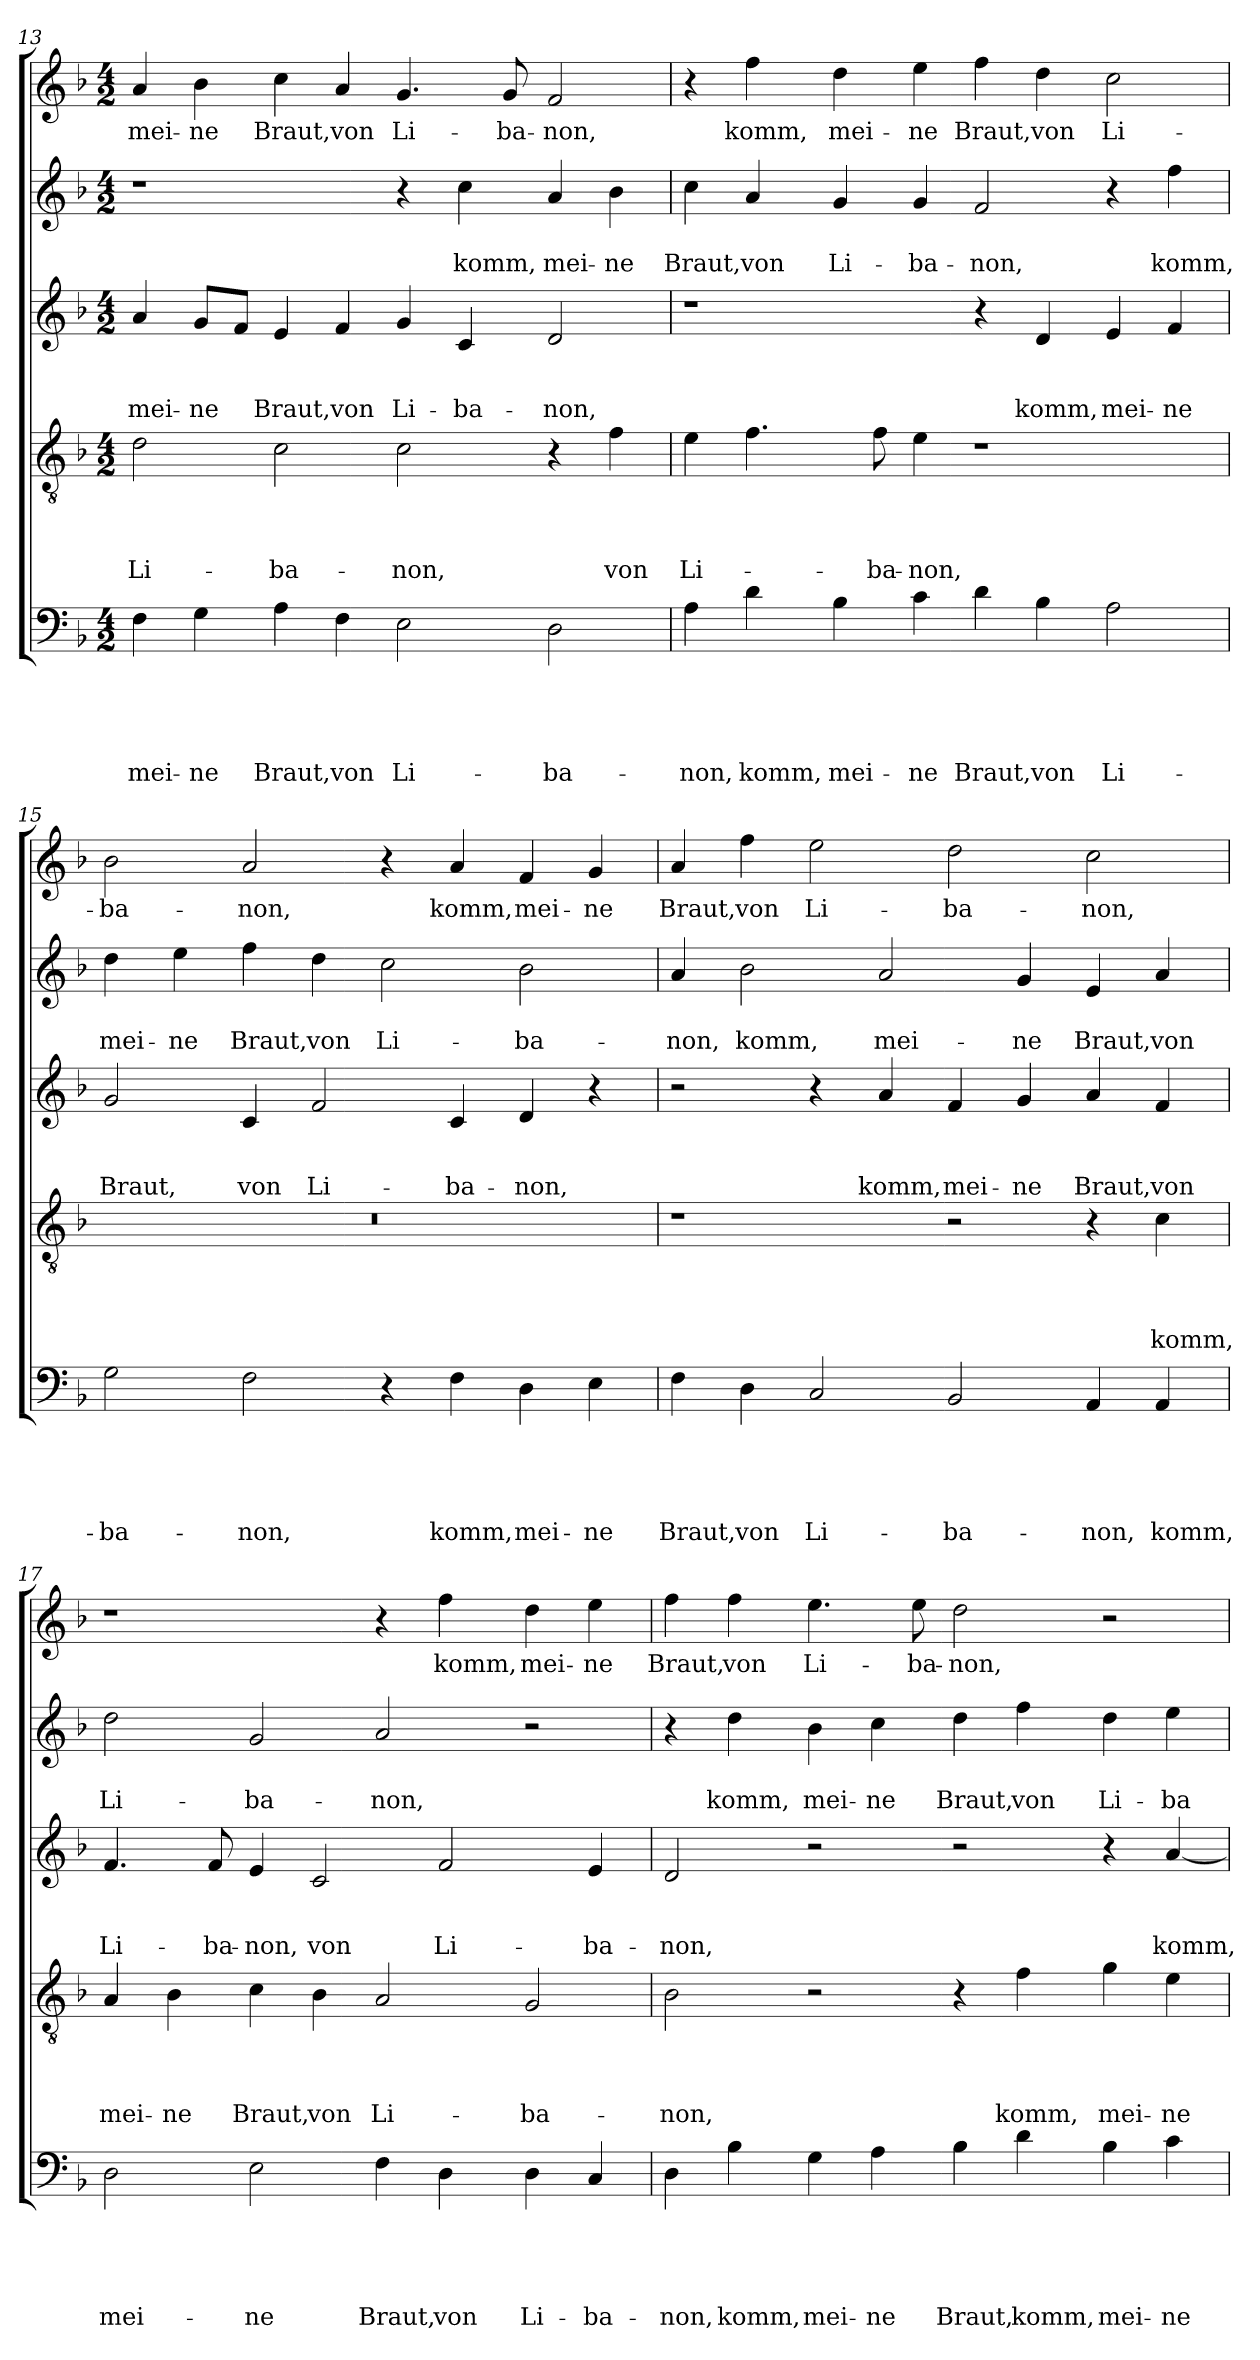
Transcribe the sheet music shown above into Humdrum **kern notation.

**kern	**text	**text	**text	**text	**text	**kern	**text	**text	**text	**text	**kern	**text	**text	**text	**kern	**text	**text	**kern	**text
*part5	*part5	*part5	*part5	*part5	*part5	*part4	*part4	*part4	*part4	*part4	*part3	*part3	*part3	*part3	*part2	*part2	*part2	*part1	*part1
*staff5	*staff5	*staff5	*staff5	*staff5	*staff5	*staff4	*staff4	*staff4	*staff4	*staff4	*staff3	*staff3	*staff3	*staff3	*staff2	*staff2	*staff2	*staff1	*staff1
!!LO:PB:g=z
*clefF4	*	*	*	*	*	*clefGv2	*	*	*	*	*clefG2	*	*	*	*clefG2	*	*	*clefG2	*
*k[b-]	*	*	*	*	*	*k[b-]	*	*	*	*	*k[b-]	*	*	*	*k[b-]	*	*	*k[b-]	*
*F:	*	*	*	*	*	*F:	*	*	*	*	*F:	*	*	*	*F:	*	*	*F:	*
*M4/2	*	*	*	*	*	*M4/2	*	*	*	*	*M4/2	*	*	*	*M4/2	*	*	*M4/2	*
=13	=13	=13	=13	=13	=13	=13	=13	=13	=13	=13	=13	=13	=13	=13	=13	=13	=13	=13	=13
!	!	!	!	!	!LO:LY:b	!	!	!	!	!LO:LY:b	!	!	!	!LO:LY:b	!	!	!	!	!LO:LY:b
4F\	.	.	.	.	mei-	2d\	.	.	.	Li-	4a/	.	.	mei-	1r	.	.	4a/	mei-
!	!	!	!	!	!LO:LY:b	!	!	!	!	!	!	!	!	!LO:LY:b	!	!	!	!	!LO:LY:b
4G\	.	.	.	.	-ne	.	.	.	.	.	8g/L	.	.	-ne	.	.	.	4b-\	-ne
.	.	.	.	.	.	.	.	.	.	.	8f/J	.	.	.	.	.	.	.	.
!	!	!	!	!	!LO:LY:b	!	!	!	!	!LO:LY:b	!	!	!	!LO:LY:b	!	!	!	!	!LO:LY:b
4A\	.	.	.	.	Braut,	2c\	.	.	.	-ba-	4e/	.	.	Braut,	.	.	.	4cc\	Braut,
!	!	!	!	!	!LO:LY:b	!	!	!	!	!	!	!	!	!LO:LY:b	!	!	!	!	!LO:LY:b
4F\	.	.	.	.	von	.	.	.	.	.	4f/	.	.	von	.	.	.	4a/	von
!	!	!	!	!	!LO:LY:b	!	!	!	!	!LO:LY:b	!	!	!	!LO:LY:b	!	!	!	!	!LO:LY:b
2E\	.	.	.	.	Li-	2c\	.	.	.	-non,	4g/	.	.	Li-	4r	.	.	4.g/	Li-
!	!	!	!	!	!	!	!	!	!	!	!	!	!	!LO:LY:b	!	!	!LO:LY:b	!	!
.	.	.	.	.	.	.	.	.	.	.	4c/	.	.	-ba-	4cc\	.	komm,	.	.
!	!	!	!	!	!	!	!	!	!	!	!	!	!	!	!	!	!	!	!LO:LY:b
.	.	.	.	.	.	.	.	.	.	.	.	.	.	.	.	.	.	8g/	-ba-
!	!	!	!	!	!LO:LY:b	!	!	!	!	!	!	!	!	!LO:LY:b	!	!	!LO:LY:b	!	!LO:LY:b
2D\	.	.	.	.	-ba-	4r	.	.	.	.	2d/	.	.	-non,	4a/	.	mei-	2f/	-non,
!	!	!	!	!	!	!	!	!	!	!LO:LY:b	!	!	!	!	!	!	!LO:LY:b	!	!
.	.	.	.	.	.	4f\	.	.	.	von	.	.	.	.	4b-\	.	-ne	.	.
=14	=14	=14	=14	=14	=14	=14	=14	=14	=14	=14	=14	=14	=14	=14	=14	=14	=14	=14	=14
!	!	!	!	!	!LO:LY:b	!	!	!	!	!LO:LY:b	!	!	!	!	!	!	!LO:LY:b	!	!
4A\	.	.	.	.	-non,	4e\	.	.	.	Li-	1r	.	.	.	4cc\	.	Braut,	4r	.
!	!	!	!	!	!LO:LY:b	!	!	!	!	!	!	!	!	!	!	!	!LO:LY:b	!	!LO:LY:b
4d\	.	.	.	.	komm,	4.f\	.	.	.	.	.	.	.	.	4a/	.	von	4ff\	komm,
!	!	!	!	!	!LO:LY:b	!	!	!	!	!	!	!	!	!	!	!	!LO:LY:b	!	!LO:LY:b
4B-\	.	.	.	.	mei-	.	.	.	.	.	.	.	.	.	4g/	.	Li-	4dd\	mei-
!	!	!	!	!	!	!	!	!	!	!LO:LY:b	!	!	!	!	!	!	!	!	!
.	.	.	.	.	.	8f\	.	.	.	-ba-	.	.	.	.	.	.	.	.	.
!	!	!	!	!	!LO:LY:b	!	!	!	!	!LO:LY:b	!	!	!	!	!	!	!LO:LY:b	!	!LO:LY:b
4c\	.	.	.	.	-ne	4e\	.	.	.	-non,	.	.	.	.	4g/	.	-ba-	4ee\	-ne
!	!	!	!	!	!LO:LY:b	!	!	!	!	!	!	!	!	!	!	!	!LO:LY:b	!	!LO:LY:b
4d\	.	.	.	.	Braut,	1r	.	.	.	.	4r	.	.	.	2f/	.	-non,	4ff\	Braut,
!	!	!	!	!	!LO:LY:b	!	!	!	!	!	!	!	!	!LO:LY:b	!	!	!	!	!LO:LY:b
4B-\	.	.	.	.	von	.	.	.	.	.	4d/	.	.	komm,	.	.	.	4dd\	von
!	!	!	!	!	!LO:LY:b	!	!	!	!	!	!	!	!	!LO:LY:b	!	!	!	!	!LO:LY:b
2A\	.	.	.	.	Li-	.	.	.	.	.	4e/	.	.	mei-	4r	.	.	2cc\	Li-
!	!	!	!	!	!	!	!	!	!	!	!	!	!	!LO:LY:b	!	!	!LO:LY:b	!	!
.	.	.	.	.	.	.	.	.	.	.	4f/	.	.	-ne	4ff\	.	komm,	.	.
=15	=15	=15	=15	=15	=15	=15	=15	=15	=15	=15	=15	=15	=15	=15	=15	=15	=15	=15	=15
!	!	!	!	!	!LO:LY:b	!	!	!	!	!	!	!	!	!LO:LY:b	!	!	!LO:LY:b	!	!LO:LY:b
2G\	.	.	.	.	-ba-	0r	.	.	.	.	2g/	.	.	Braut,	4dd\	.	mei-	2b-\	-ba-
!	!	!	!	!	!	!	!	!	!	!	!	!	!	!	!	!	!LO:LY:b	!	!
.	.	.	.	.	.	.	.	.	.	.	.	.	.	.	4ee\	.	-ne	.	.
!	!	!	!	!	!LO:LY:b	!	!	!	!	!	!	!	!	!LO:LY:b	!	!	!LO:LY:b	!	!LO:LY:b
2F\	.	.	.	.	-non,	.	.	.	.	.	4c/	.	.	von	4ff\	.	Braut,	2a/	-non,
!	!	!	!	!	!	!	!	!	!	!	!	!	!	!LO:LY:b	!	!	!LO:LY:b	!	!
.	.	.	.	.	.	.	.	.	.	.	2f/	.	.	Li-	4dd\	.	von	.	.
!	!	!	!	!	!	!	!	!	!	!	!	!	!	!	!	!	!LO:LY:b	!	!
4r	.	.	.	.	.	.	.	.	.	.	.	.	.	.	2cc\	.	Li-	4r	.
!	!	!	!	!	!LO:LY:b	!	!	!	!	!	!	!	!	!LO:LY:b	!	!	!	!	!LO:LY:b
4F\	.	.	.	.	komm,	.	.	.	.	.	4c/	.	.	-ba-	.	.	.	4a/	komm,
!	!	!	!	!	!LO:LY:b	!	!	!	!	!	!	!	!	!LO:LY:b	!	!	!LO:LY:b	!	!LO:LY:b
4D\	.	.	.	.	mei-	.	.	.	.	.	4d/	.	.	-non,	2b-\	.	-ba-	4f/	mei-
!	!	!	!	!	!LO:LY:b	!	!	!	!	!	!	!	!	!	!	!	!	!	!LO:LY:b
4E\	.	.	.	.	-ne	.	.	.	.	.	4r	.	.	.	.	.	.	4g/	-ne
!!LO:LB:g=z
=16	=16	=16	=16	=16	=16	=16	=16	=16	=16	=16	=16	=16	=16	=16	=16	=16	=16	=16	=16
!	!	!	!	!	!LO:LY:b	!	!	!	!	!	!	!	!	!	!	!	!LO:LY:b	!	!LO:LY:b
4F\	.	.	.	.	Braut,	1r	.	.	.	.	2r	.	.	.	4a/	.	-non,	4a/	Braut,
!	!	!	!	!	!LO:LY:b	!	!	!	!	!	!	!	!	!	!	!	!LO:LY:b	!	!LO:LY:b
4D\	.	.	.	.	von	.	.	.	.	.	.	.	.	.	2b-\	.	komm,	4ff\	von
!	!	!	!	!	!LO:LY:b	!	!	!	!	!	!	!	!	!	!	!	!	!	!LO:LY:b
2C/	.	.	.	.	Li-	.	.	.	.	.	4r	.	.	.	.	.	.	2ee\	Li-
!	!	!	!	!	!	!	!	!	!	!	!	!	!	!LO:LY:b	!	!	!LO:LY:b	!	!
.	.	.	.	.	.	.	.	.	.	.	4a/	.	.	komm,	2a/	.	mei-	.	.
!	!	!	!	!	!LO:LY:b	!	!	!	!	!	!	!	!	!LO:LY:b	!	!	!	!	!LO:LY:b
2BB-/	.	.	.	.	-ba-	2r	.	.	.	.	4f/	.	.	mei-	.	.	.	2dd\	-ba-
!	!	!	!	!	!	!	!	!	!	!	!	!	!	!LO:LY:b	!	!	!LO:LY:b	!	!
.	.	.	.	.	.	.	.	.	.	.	4g/	.	.	-ne	4g/	.	-ne	.	.
!	!	!	!	!	!LO:LY:b	!	!	!	!	!	!	!	!	!LO:LY:b	!	!	!LO:LY:b	!	!LO:LY:b
4AA/	.	.	.	.	-non,	4r	.	.	.	.	4a/	.	.	Braut,	4e/	.	Braut,	2cc\	-non,
!	!	!	!	!	!LO:LY:b	!	!	!	!	!LO:LY:b	!	!	!	!LO:LY:b	!	!	!LO:LY:b	!	!
4AA/	.	.	.	.	komm,	4c\	.	.	.	komm,	4f/	.	.	von	4a/	.	von	.	.
=17	=17	=17	=17	=17	=17	=17	=17	=17	=17	=17	=17	=17	=17	=17	=17	=17	=17	=17	=17
!	!	!	!	!	!LO:LY:b	!	!	!	!	!LO:LY:b	!	!	!	!LO:LY:b	!	!	!LO:LY:b	!	!
2D\	.	.	.	.	mei-	4A/	.	.	.	mei-	4.f/	.	.	Li-	2dd\	.	Li-	1r	.
!	!	!	!	!	!	!	!	!	!	!LO:LY:b	!	!	!	!	!	!	!	!	!
.	.	.	.	.	.	4B-\	.	.	.	-ne	.	.	.	.	.	.	.	.	.
!	!	!	!	!	!	!	!	!	!	!	!	!	!	!LO:LY:b	!	!	!	!	!
.	.	.	.	.	.	.	.	.	.	.	8f/	.	.	-ba-	.	.	.	.	.
!	!	!	!	!	!LO:LY:b	!	!	!	!	!LO:LY:b	!	!	!	!LO:LY:b	!	!	!LO:LY:b	!	!
2E\	.	.	.	.	-ne	4c\	.	.	.	Braut,	4e/	.	.	-non,	2g/	.	-ba-	.	.
!	!	!	!	!	!	!	!	!	!	!LO:LY:b	!	!	!	!LO:LY:b	!	!	!	!	!
.	.	.	.	.	.	4B-\	.	.	.	von	2c/	.	.	von	.	.	.	.	.
!	!	!	!	!	!LO:LY:b	!	!	!	!	!LO:LY:b	!	!	!	!	!	!	!LO:LY:b	!	!
4F\	.	.	.	.	Braut,	2A/	.	.	.	Li-	.	.	.	.	2a/	.	-non,	4r	.
!	!	!	!	!	!LO:LY:b	!	!	!	!	!	!	!	!	!LO:LY:b	!	!	!	!	!LO:LY:b
4D\	.	.	.	.	von	.	.	.	.	.	2f/	.	.	Li-	.	.	.	4ff\	komm,
!	!	!	!	!	!LO:LY:b	!	!	!	!	!LO:LY:b	!	!	!	!	!	!	!	!	!LO:LY:b
4D\	.	.	.	.	Li-	2G/	.	.	.	-ba-	.	.	.	.	2r	.	.	4dd\	mei-
!	!	!	!	!	!LO:LY:b	!	!	!	!	!	!	!	!	!LO:LY:b	!	!	!	!	!LO:LY:b
4C/	.	.	.	.	-ba-	.	.	.	.	.	4e/	.	.	-ba-	.	.	.	4ee\	-ne
=18	=18	=18	=18	=18	=18	=18	=18	=18	=18	=18	=18	=18	=18	=18	=18	=18	=18	=18	=18
!	!	!	!	!	!LO:LY:b	!	!	!	!	!LO:LY:b	!	!	!	!LO:LY:b	!	!	!	!	!LO:LY:b
4D\	.	.	.	.	-non,	2B-\	.	.	.	-non,	2d/	.	.	-non,	4r	.	.	4ff\	Braut,
!	!	!	!	!	!LO:LY:b	!	!	!	!	!	!	!	!	!	!	!	!LO:LY:b	!	!LO:LY:b
4B-\	.	.	.	.	komm,	.	.	.	.	.	.	.	.	.	4dd\	.	komm,	4ff\	von
!	!	!	!	!	!LO:LY:b	!	!	!	!	!	!	!	!	!	!	!	!LO:LY:b	!	!LO:LY:b
4G\	.	.	.	.	mei-	2r	.	.	.	.	2r	.	.	.	4b-\	.	mei-	4.ee\	Li-
!	!	!	!	!	!LO:LY:b	!	!	!	!	!	!	!	!	!	!	!	!LO:LY:b	!	!
4A\	.	.	.	.	-ne	.	.	.	.	.	.	.	.	.	4cc\	.	-ne	.	.
!	!	!	!	!	!	!	!	!	!	!	!	!	!	!	!	!	!	!	!LO:LY:b
.	.	.	.	.	.	.	.	.	.	.	.	.	.	.	.	.	.	8ee\	-ba-
!	!	!	!	!	!LO:LY:b	!	!	!	!	!	!	!	!	!	!	!	!LO:LY:b	!	!LO:LY:b
4B-\	.	.	.	.	Braut,	4r	.	.	.	.	2r	.	.	.	4dd\	.	Braut,	2dd\	-non,
!	!	!	!	!	!LO:LY:b	!	!	!	!	!LO:LY:b	!	!	!	!	!	!	!LO:LY:b	!	!
4d\	.	.	.	.	komm,	4f\	.	.	.	komm,	.	.	.	.	4ff\	.	von	.	.
!	!	!	!	!	!LO:LY:b	!	!	!	!	!LO:LY:b	!	!	!	!	!	!	!LO:LY:b	!	!
4B-\	.	.	.	.	mei-	4g\	.	.	.	mei-	4r	.	.	.	4dd\	.	Li-	2r	.
!	!	!	!	!	!LO:LY:b	!	!	!	!	!LO:LY:b	!	!	!	!LO:LY:b	!	!	!LO:LY:b	!	!
4c\	.	.	.	.	-ne	4e\	.	.	.	-ne	[4a/	.	.	komm,	4ee\	.	-ba-	.	.
=	=	=	=	=	=	=	=	=	=	=	=	=	=	=	=	=	=	=	=
*-	*-	*-	*-	*-	*-	*-	*-	*-	*-	*-	*-	*-	*-	*-	*-	*-	*-	*-	*-
